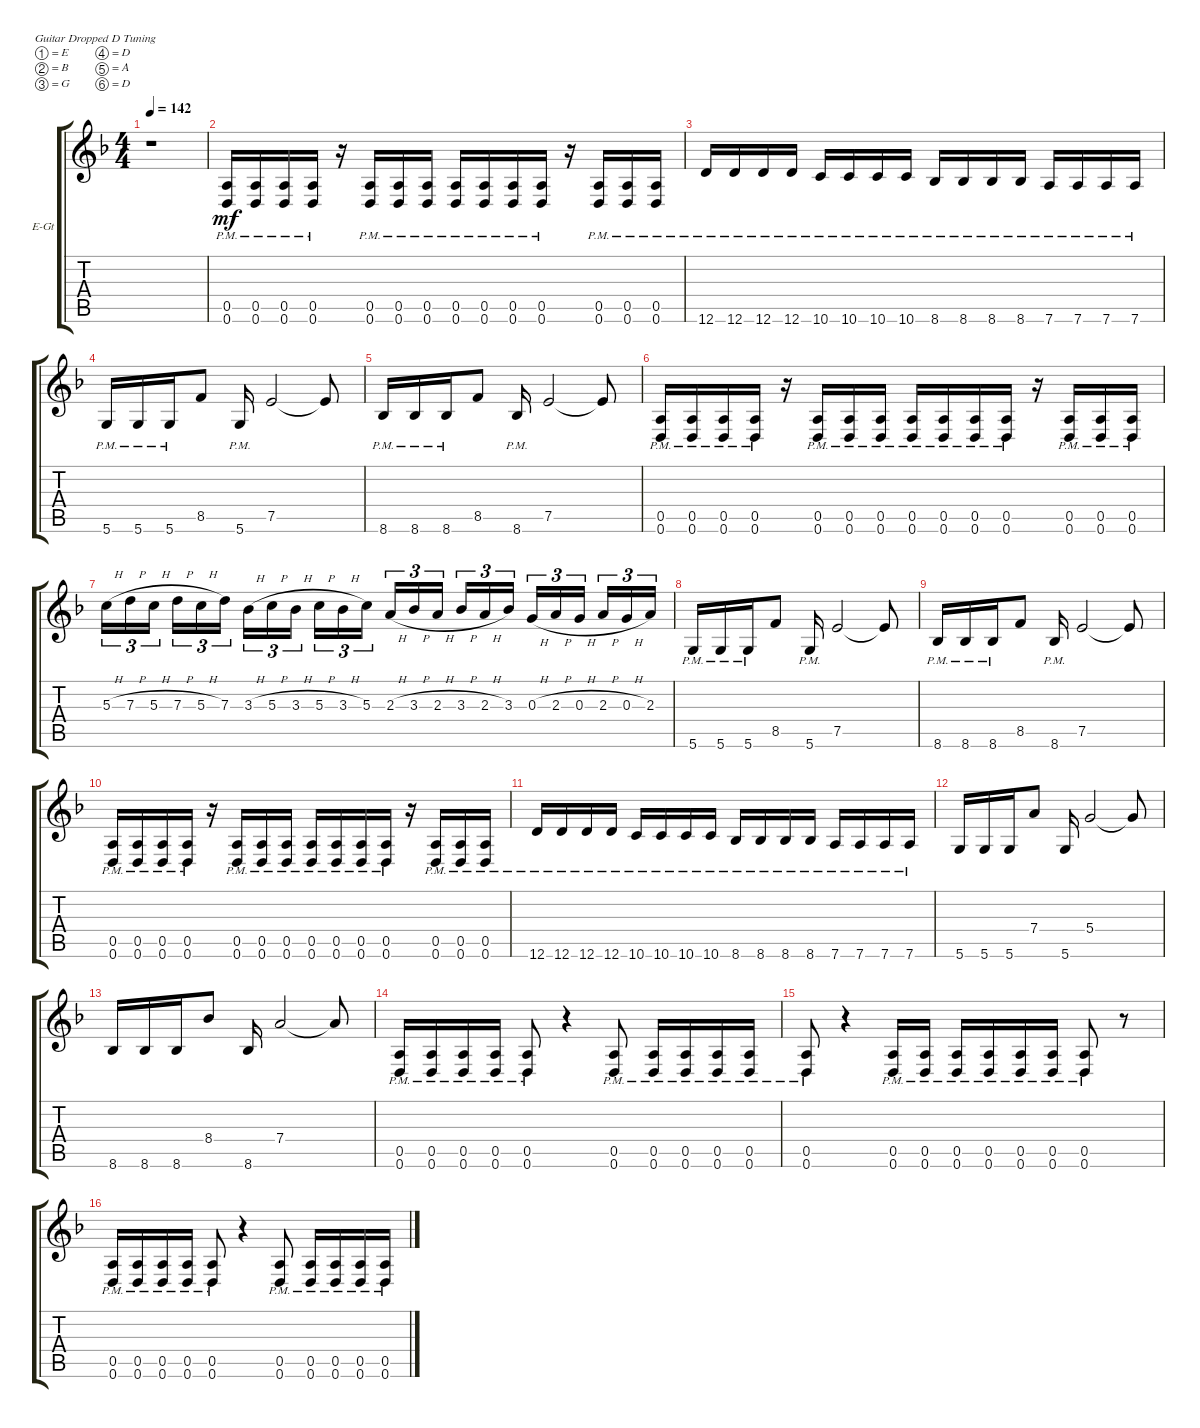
\bracketExtendMode groupsimilarinstruments
\firstSystemTrackNameOrientation horizontal
\otherSystemsTrackNameOrientation horizontal
\track ("Electric Guitar 1" "E-Gt") {instrument distortionguitar}
\staff {score tabs}
\tuning (E4 B3 G3 D3 A2 D2)
\ts (4 4)
\tempo 142
\clef g2
\ks dminor
r.1{dy mf} |
(0.5{pm} 0.6{pm}).16 (0.5{pm} 0.6{pm}).16 (0.5{pm} 0.6{pm}).16 (0.5{pm} 0.6{pm}).16 r.16 (0.5{pm} 0.6{pm}).16 (0.5{pm} 0.6{pm}).16 (0.5{pm} 0.6{pm}).16 (0.5{pm} 0.6{pm}).16 (0.5{pm} 0.6{pm}).16 (0.5{pm} 0.6{pm}).16 (0.5{pm} 0.6{pm}).16 r.16 (0.5{pm} 0.6{pm}).16 (0.5{pm} 0.6{pm}).16 (0.5{pm} 0.6{pm}).16 |
12.6{pm}.16 12.6{pm}.16 12.6{pm}.16 12.6{pm}.16 10.6{pm}.16 10.6{pm}.16 10.6{pm}.16 10.6{pm}.16 8.6{pm}.16 8.6{pm}.16 8.6{pm}.16 8.6{pm}.16 7.6{pm}.16 7.6{pm}.16 7.6{pm}.16 7.6{pm}.16 |
5.6{pm}.16 5.6{pm}.16 5.6{pm}.16 8.5.8 5.6{pm}.16 7.5.2 7.5{t}.8 |
8.6{pm}.16 8.6{pm}.16 8.6{pm}.16 8.5.8 8.6{pm}.16 7.5.2 7.5{t}.8 |
(0.5{pm} 0.6{pm}).16 (0.5{pm} 0.6{pm}).16 (0.5{pm} 0.6{pm}).16 (0.5{pm} 0.6{pm}).16 r.16 (0.5{pm} 0.6{pm}).16 (0.5{pm} 0.6{pm}).16 (0.5{pm} 0.6{pm}).16 (0.5{pm} 0.6{pm}).16 (0.5{pm} 0.6{pm}).16 (0.5{pm} 0.6{pm}).16 (0.5{pm} 0.6{pm}).16 r.16 (0.5{pm} 0.6{pm}).16 (0.5{pm} 0.6{pm}).16 (0.5{pm} 0.6{pm}).16 |
5.3{h}.16{tu (3 2)} 7.3{h}.16{tu (3 2)} 5.3{h}.16{tu (3 2)} 7.3{h}.16{tu (3 2)} 5.3{h}.16{tu (3 2)} 7.3.16{tu (3 2)} 3.3{h}.16{tu (3 2)} 5.3{h}.16{tu (3 2)} 3.3{h}.16{tu (3 2)} 5.3{h}.16{tu (3 2)} 3.3{h}.16{tu (3 2)} 5.3.16{tu (3 2)} 2.3{h}.16{tu (3 2)} 3.3{h}.16{tu (3 2)} 2.3{h}.16{tu (3 2)} 3.3{h}.16{tu (3 2)} 2.3{h}.16{tu (3 2)} 3.3.16{tu (3 2)} 0.3{h}.16{tu (3 2)} 2.3{h}.16{tu (3 2)} 0.3{h}.16{tu (3 2)} 2.3{h}.16{tu (3 2)} 0.3{h}.16{tu (3 2)} 2.3.16{tu (3 2)} |
5.6{pm}.16 5.6{pm}.16 5.6{pm}.16 8.5.8 5.6{pm}.16 7.5.2 7.5{t}.8 |
8.6{pm}.16 8.6{pm}.16 8.6{pm}.16 8.5.8 8.6{pm}.16 7.5.2 7.5{t}.8 |
(0.5{pm} 0.6{pm}).16 (0.5{pm} 0.6{pm}).16 (0.5{pm} 0.6{pm}).16 (0.5{pm} 0.6{pm}).16 r.16 (0.5{pm} 0.6{pm}).16 (0.5{pm} 0.6{pm}).16 (0.5{pm} 0.6{pm}).16 (0.5{pm} 0.6{pm}).16 (0.5{pm} 0.6{pm}).16 (0.5{pm} 0.6{pm}).16 (0.5{pm} 0.6{pm}).16 r.16 (0.5{pm} 0.6{pm}).16 (0.5{pm} 0.6{pm}).16 (0.5{pm} 0.6{pm}).16 |
12.6{pm}.16 12.6{pm}.16 12.6{pm}.16 12.6{pm}.16 10.6{pm}.16 10.6{pm}.16 10.6{pm}.16 10.6{pm}.16 8.6{pm}.16 8.6{pm}.16 8.6{pm}.16 8.6{pm}.16 7.6{pm}.16 7.6{pm}.16 7.6{pm}.16 7.6{pm}.16 |
5.6.16 5.6.16 5.6.16 7.4.8 5.6.16 5.4.2 5.4{t}.8 |
8.6.16 8.6.16 8.6.16 8.4.8 8.6.16 7.4.2 7.4{t}.8 |
(0.5{pm} 0.6{pm}).16 (0.5{pm} 0.6{pm}).16 (0.5{pm} 0.6{pm}).16 (0.5{pm} 0.6{pm}).16 (0.5{pm} 0.6{pm}).8 r.4 (0.5{pm} 0.6{pm}).8 (0.5{pm} 0.6{pm}).16 (0.5{pm} 0.6{pm}).16 (0.5{pm} 0.6{pm}).16 (0.5{pm} 0.6{pm}).16 |
(0.5{pm} 0.6{pm}).8 r.4 (0.5{pm} 0.6{pm}).16 (0.5{pm} 0.6{pm}).16 (0.5{pm} 0.6{pm}).16 (0.5{pm} 0.6{pm}).16 (0.5{pm} 0.6{pm}).16 (0.5{pm} 0.6{pm}).16 (0.5{pm} 0.6{pm}).8 r.8 |
(0.5{pm} 0.6{pm}).16 (0.5{pm} 0.6{pm}).16 (0.5{pm} 0.6{pm}).16 (0.5{pm} 0.6{pm}).16 (0.5{pm} 0.6{pm}).8 r.4 (0.5{pm} 0.6{pm}).8 (0.5{pm} 0.6{pm}).16 (0.5{pm} 0.6{pm}).16 (0.5{pm} 0.6{pm}).16 (0.5{pm} 0.6{pm}).16
